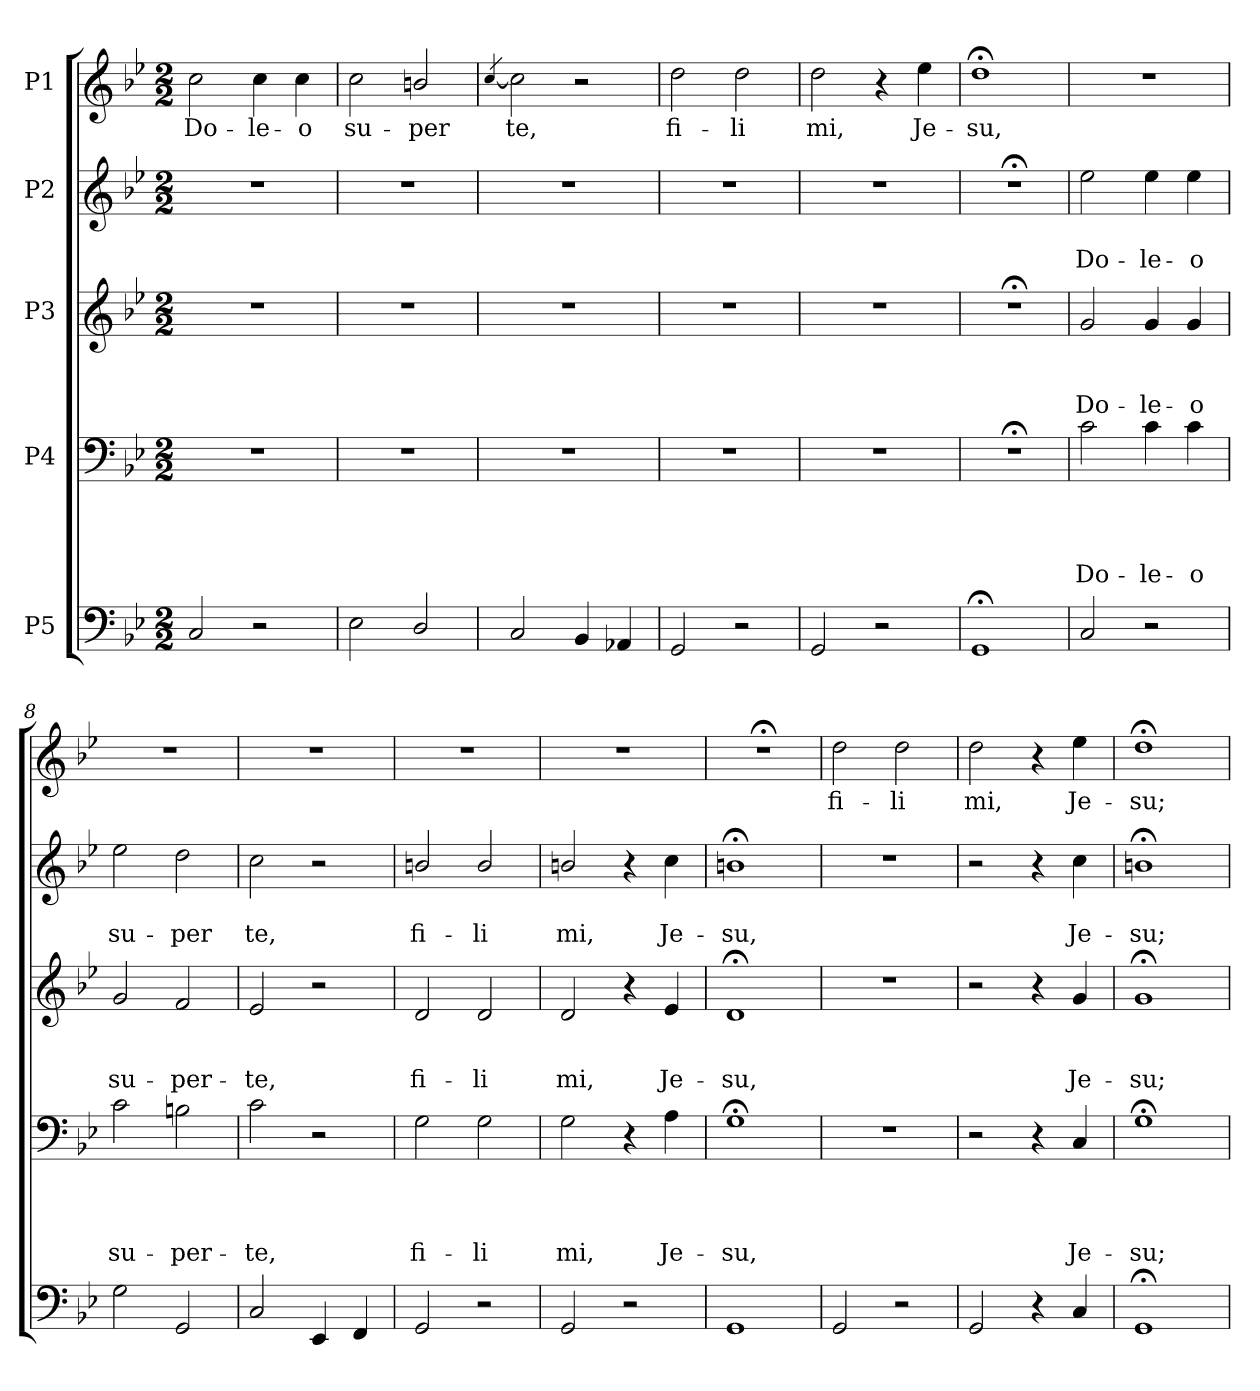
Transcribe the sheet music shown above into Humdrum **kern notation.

**kern	**kern	**text	**text	**text	**text	**kern	**text	**text	**text	**kern	**text	**text	**kern	**text
*part5	*part4	*part4	*part4	*part4	*part4	*part3	*part3	*part3	*part3	*part2	*part2	*part2	*part1	*part1
*staff5	*staff4	*staff4	*staff4	*staff4	*staff4	*staff3	*staff3	*staff3	*staff3	*staff2	*staff2	*staff2	*staff1	*staff1
*I"P5	*I"P4	*	*	*	*	*I"P3	*	*	*	*I"P2	*	*	*I"P1	*
*clefF4	*clefF4	*	*	*	*	*clefG2	*	*	*	*clefG2	*	*	*clefG2	*
*k[b-e-]	*k[b-e-]	*	*	*	*	*k[b-e-]	*	*	*	*k[b-e-]	*	*	*k[b-e-]	*
*B-:	*B-:	*	*	*	*	*B-:	*	*	*	*B-:	*	*	*B-:	*
*M2/2	*M2/2	*	*	*	*	*M2/2	*	*	*	*M2/2	*	*	*M2/2	*
=1	=1	=1	=1	=1	=1	=1	=1	=1	=1	=1	=1	=1	=1	=1
!	!	!	!	!	!	!	!	!	!	!	!	!	!	!LO:LY:b
2C/	1r	.	.	.	.	1r	.	.	.	1r	.	.	2cc\	Do-
!	!	!	!	!	!	!	!	!	!	!	!	!	!	!LO:LY:b
2r	.	.	.	.	.	.	.	.	.	.	.	.	4cc\	-le-
!	!	!	!	!	!	!	!	!	!	!	!	!	!	!LO:LY:b
.	.	.	.	.	.	.	.	.	.	.	.	.	4cc\	-o
=2	=2	=2	=2	=2	=2	=2	=2	=2	=2	=2	=2	=2	=2	=2
!	!	!	!	!	!	!	!	!	!	!	!	!	!	!LO:LY:b
2E-\	1r	.	.	.	.	1r	.	.	.	1r	.	.	2cc\	su-
!	!	!	!	!	!	!	!	!	!	!	!	!	!	!LO:LY:b
2D/	.	.	.	.	.	.	.	.	.	.	.	.	2bn/	-per
=3	=3	=3	=3	=3	=3	=3	=3	=3	=3	=3	=3	=3	=3	=3
.	.	.	.	.	.	.	.	.	.	.	.	.	[<4qcc/	.
!	!	!	!	!	!	!	!	!	!	!	!	!	!	!LO:LY:b
2C/	1r	.	.	.	.	1r	.	.	.	1r	.	.	2cc\]	te,
4BB-/	.	.	.	.	.	.	.	.	.	.	.	.	2r	.
4AA-X/	.	.	.	.	.	.	.	.	.	.	.	.	.	.
=4	=4	=4	=4	=4	=4	=4	=4	=4	=4	=4	=4	=4	=4	=4
!	!	!	!	!	!	!	!	!	!	!	!	!	!	!LO:LY:b
2GG/	1r	.	.	.	.	1r	.	.	.	1r	.	.	2dd\	fi-
!	!	!	!	!	!	!	!	!	!	!	!	!	!	!LO:LY:b
2r	.	.	.	.	.	.	.	.	.	.	.	.	2dd\	-li
=5	=5	=5	=5	=5	=5	=5	=5	=5	=5	=5	=5	=5	=5	=5
!	!	!	!	!	!	!	!	!	!	!	!	!	!	!LO:LY:b
2GG/	1r	.	.	.	.	1r	.	.	.	1r	.	.	2dd\	mi,
2r	.	.	.	.	.	.	.	.	.	.	.	.	4r	.
!	!	!	!	!	!	!	!	!	!	!	!	!	!	!LO:LY:b
.	.	.	.	.	.	.	.	.	.	.	.	.	4ee-\	Je-
=6	=6	=6	=6	=6	=6	=6	=6	=6	=6	=6	=6	=6	=6	=6
!	!	!	!	!	!	!	!	!	!	!	!	!	!	!LO:LY:b
1GG;	1r;<	.	.	.	.	1r;<	.	.	.	1r;<	.	.	1dd;<	-su,
=7	=7	=7	=7	=7	=7	=7	=7	=7	=7	=7	=7	=7	=7	=7
!	!	!	!	!	!LO:LY:b	!	!	!	!LO:LY:b	!	!	!LO:LY:b	!	!
2C/	2c\	.	.	.	Do-	2g/	.	.	Do-	2ee-\	.	Do-	1r	.
!	!	!	!	!	!LO:LY:b	!	!	!	!LO:LY:b	!	!	!LO:LY:b	!	!
2r	4c\	.	.	.	-le-	4g/	.	.	-le-	4ee-\	.	-le-	.	.
!	!	!	!	!	!LO:LY:b	!	!	!	!LO:LY:b	!	!	!LO:LY:b	!	!
.	4c\	.	.	.	-o	4g/	.	.	-o	4ee-\	.	-o	.	.
=8	=8	=8	=8	=8	=8	=8	=8	=8	=8	=8	=8	=8	=8	=8
!	!	!	!	!	!LO:LY:b	!	!	!	!LO:LY:b	!	!	!LO:LY:b	!	!
2G\	2c\	.	.	.	su-	2g/	.	.	su-	2ee-\	.	su-	1r	.
!	!	!	!	!	!LO:LY:b	!	!	!	!LO:LY:b	!	!	!LO:LY:b	!	!
2GG/	2Bn\	.	.	.	-per-	2f/	.	.	-per-	2dd\	.	-per	.	.
=9	=9	=9	=9	=9	=9	=9	=9	=9	=9	=9	=9	=9	=9	=9
!	!	!	!	!	!LO:LY:b	!	!	!	!LO:LY:b	!	!	!LO:LY:b	!	!
2C/	2c\	.	.	.	-te,	2e-/	.	.	-te,	2cc\	.	te,	1r	.
4EE-/	2r	.	.	.	.	2r	.	.	.	2r	.	.	.	.
4FF/	.	.	.	.	.	.	.	.	.	.	.	.	.	.
!!LO:LB:g=z
=10	=10	=10	=10	=10	=10	=10	=10	=10	=10	=10	=10	=10	=10	=10
!	!	!	!	!	!LO:LY:b	!	!	!	!LO:LY:b	!	!	!LO:LY:b	!	!
2GG/	2G\	.	.	.	fi-	2d/	.	.	fi-	2bn/	.	fi-	1r	.
!	!	!	!	!	!LO:LY:b	!	!	!	!LO:LY:b	!	!	!LO:LY:b	!	!
2r	2G\	.	.	.	-li	2d/	.	.	-li	2b/	.	-li	.	.
=11	=11	=11	=11	=11	=11	=11	=11	=11	=11	=11	=11	=11	=11	=11
!	!	!	!	!	!LO:LY:b	!	!	!	!LO:LY:b	!	!	!LO:LY:b	!	!
2GG/	2G\	.	.	.	mi,	2d/	.	.	mi,	2bn/	.	mi,	1r	.
2r	4r	.	.	.	.	4r	.	.	.	4r	.	.	.	.
!	!	!	!	!	!LO:LY:b	!	!	!	!LO:LY:b	!	!	!LO:LY:b	!	!
.	4A\	.	.	.	Je-	4e-/	.	.	Je-	4cc\	.	Je-	.	.
=12	=12	=12	=12	=12	=12	=12	=12	=12	=12	=12	=12	=12	=12	=12
!	!	!	!	!	!LO:LY:b	!	!	!	!LO:LY:b	!	!	!LO:LY:b	!	!
1GG	1G;<	.	.	.	-su,	1d;	.	.	-su,	1bn;<	.	-su,	1r;<	.
=13	=13	=13	=13	=13	=13	=13	=13	=13	=13	=13	=13	=13	=13	=13
!	!	!	!	!	!	!	!	!	!	!	!	!	!	!LO:LY:b
2GG/	1r	.	.	.	.	1r	.	.	.	1r	.	.	2dd\	fi-
!	!	!	!	!	!	!	!	!	!	!	!	!	!	!LO:LY:b
2r	.	.	.	.	.	.	.	.	.	.	.	.	2dd\	-li
=14	=14	=14	=14	=14	=14	=14	=14	=14	=14	=14	=14	=14	=14	=14
!	!	!	!	!	!	!	!	!	!	!	!	!	!	!LO:LY:b
2GG/	2r	.	.	.	.	2r	.	.	.	2r	.	.	2dd\	mi,
4r	4r	.	.	.	.	4r	.	.	.	4r	.	.	4r	.
!	!	!	!	!	!LO:LY:b	!	!	!	!LO:LY:b	!	!	!LO:LY:b	!	!LO:LY:b
4C/	4C/	.	.	.	Je-	4g/	.	.	Je-	4cc\	.	Je-	4ee-\	Je-
=15	=15	=15	=15	=15	=15	=15	=15	=15	=15	=15	=15	=15	=15	=15
!	!	!	!	!	!LO:LY:b	!	!	!	!LO:LY:b	!	!	!LO:LY:b	!	!LO:LY:b
1GG;	1G;<	.	.	.	-su;	1g;	.	.	-su;	1bn;<	.	-su;	1dd;<	-su;
=	=	=	=	=	=	=	=	=	=	=	=	=	=	=
*-	*-	*-	*-	*-	*-	*-	*-	*-	*-	*-	*-	*-	*-	*-
